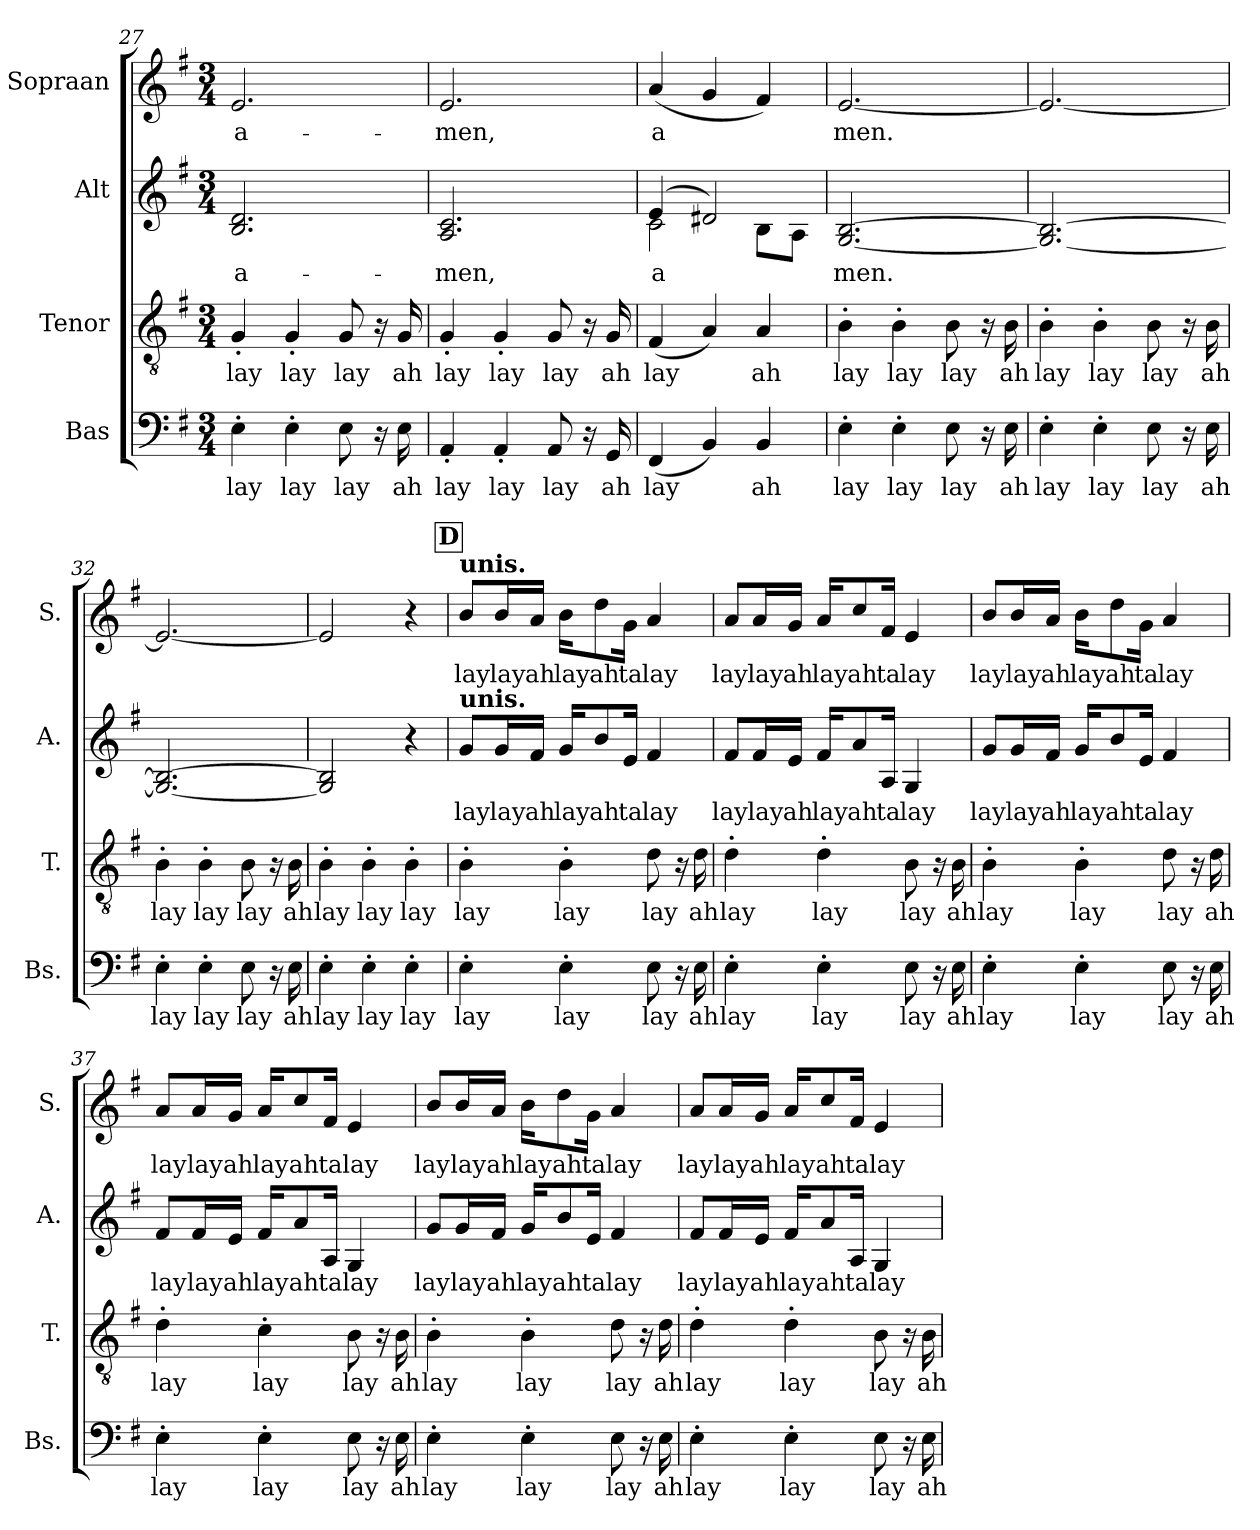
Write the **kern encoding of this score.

**kern	**text	**kern	**text	**kern	**text	**kern	**text
*part4	*part4	*part3	*part3	*part2	*part2	*part1	*part1
*staff4	*staff4	*staff3	*staff3	*staff2	*staff2	*staff1	*staff1
*I"Bas	*	*I"Tenor	*	*I"Alt	*	*I"Sopraan	*
*I'Bs.	*	*I'T.	*	*I'A.	*	*I'S.	*
!!LO:LB:g=z
*clefF4	*	*clefGv2	*	*clefG2	*	*clefG2	*
*k[f#]	*	*k[f#]	*	*k[f#]	*	*k[f#]	*
*M3/4	*	*M3/4	*	*M3/4	*	*M3/4	*
=27	=27	=27	=27	=27	=27	=27	=27
!	!LO:LY:b	!	!LO:LY:b	!	!LO:LY:b	!	!LO:LY:b
4E'\	lay	4G'/	lay	2.B/ 2.d/	a-	2.e/	a-
!	!LO:LY:b	!	!LO:LY:b	!	!	!	!
4E'\	lay	4G'/	lay	.	.	.	.
!	!LO:LY:b	!	!LO:LY:b	!	!	!	!
8E\	lay	8G/	lay	.	.	.	.
16r	.	16r	.	.	.	.	.
!	!LO:LY:b	!	!LO:LY:b	!	!	!	!
16E\	ah	16G/	ah	.	.	.	.
=28	=28	=28	=28	=28	=28	=28	=28
!	!LO:LY:b	!	!LO:LY:b	!	!LO:LY:b	!	!LO:LY:b
4AA'/	lay	4G'/	lay	2.A/ 2.c/	-men,	2.e/	-men,
!	!LO:LY:b	!	!LO:LY:b	!	!	!	!
4AA'/	lay	4G'/	lay	.	.	.	.
!	!LO:LY:b	!	!LO:LY:b	!	!	!	!
8AA/	lay	8G/	lay	.	.	.	.
16r	.	16r	.	.	.	.	.
!	!LO:LY:b	!	!LO:LY:b	!	!	!	!
16GG/	ah	16G/	ah	.	.	.	.
=29	=29	=29	=29	=29	=29	=29	=29
!	!LO:LY:b	!	!LO:LY:b	!	!LO:LY:b	!	!LO:LY:b
*	*	*	*	*^	*	*	*
(4FF#/	lay	(4F#/	lay	(4e/	2c\	a	(4a/	a
4BB/)	.	4A/)	.	2d#X/)	.	.	4g/	.
!	!LO:LY:b	!	!LO:LY:b	!	!	!	!	!
4BB/	ah	4A/	ah	.	8B\L	.	4f#/)	.
.	.	.	.	.	8A\J	.	.	.
=30	=30	=30	=30	=30	=30	=30	=30	=30
!	!LO:LY:b	!	!LO:LY:b	!	!	!LO:LY:b	!	!LO:LY:b
*	*	*	*	*v	*v	*	*	*
4E'\	lay	4B'\	lay	[2.G/ [2.B/	men.	[2.e/	men.
!	!LO:LY:b	!	!LO:LY:b	!	!	!	!
4E'\	lay	4B'\	lay	.	.	.	.
!	!LO:LY:b	!	!LO:LY:b	!	!	!	!
8E\	lay	8B\	lay	.	.	.	.
16r	.	16r	.	.	.	.	.
!	!LO:LY:b	!	!LO:LY:b	!	!	!	!
16E\	ah	16B\	ah	.	.	.	.
=31	=31	=31	=31	=31	=31	=31	=31
!	!LO:LY:b	!	!LO:LY:b	!	!	!	!
4E'\	lay	4B'\	lay	2.G/_ 2.B/_	.	2.e/_	.
!	!LO:LY:b	!	!LO:LY:b	!	!	!	!
4E'\	lay	4B'\	lay	.	.	.	.
!	!LO:LY:b	!	!LO:LY:b	!	!	!	!
8E\	lay	8B\	lay	.	.	.	.
16r	.	16r	.	.	.	.	.
!	!LO:LY:b	!	!LO:LY:b	!	!	!	!
16E\	ah	16B\	ah	.	.	.	.
!!LO:PB:g=z
=32	=32	=32	=32	=32	=32	=32	=32
!	!LO:LY:b	!	!LO:LY:b	!	!	!	!
4E'\	lay	4B'\	lay	2.G/_ 2.B/_	.	2.e/_	.
!	!LO:LY:b	!	!LO:LY:b	!	!	!	!
4E'\	lay	4B'\	lay	.	.	.	.
!	!LO:LY:b	!	!LO:LY:b	!	!	!	!
8E\	lay	8B\	lay	.	.	.	.
16r	.	16r	.	.	.	.	.
!	!LO:LY:b	!	!LO:LY:b	!	!	!	!
16E\	ah	16B\	ah	.	.	.	.
=33	=33	=33	=33	=33	=33	=33	=33
!	!LO:LY:b	!	!LO:LY:b	!	!	!	!
4E'\	lay	4B'\	lay	2G/] 2B/]	.	2e/]	.
!	!LO:LY:b	!	!LO:LY:b	!	!	!	!
4E'\	lay	4B'\	lay	.	.	.	.
!	!LO:LY:b	!	!LO:LY:b	!	!	!	!
4E'\	lay	4B'\	lay	4r	.	4r	.
!!LO:REH:place=s1:a:B:fs=14:t=D
=34	=34	=34	=34	=34	=34	=34	=34
!	!	!	!	!	!	!LO:TX:a:B:t=unis.	!
!	!	!	!	!LO:TX:a:B:t=unis.	!	!	!
!	!LO:LY:b	!	!LO:LY:b	!	!LO:LY:b	!	!LO:LY:b
4E'\	lay	4B'\	lay	8g/L	lay	8b/L	lay
!	!	!	!	!	!LO:LY:b	!	!LO:LY:b
.	.	.	.	16g/L	lay	16b/L	lay
!	!	!	!	!	!LO:LY:b	!	!LO:LY:b
.	.	.	.	16f#/JJ	ah	16a/JJ	ah
!	!LO:LY:b	!	!LO:LY:b	!	!LO:LY:b	!	!LO:LY:b
4E'\	lay	4B'\	lay	16g/KL	lay	16b\KL	lay
!	!	!	!	!	!LO:LY:b	!	!LO:LY:b
.	.	.	.	8b/	ah	8dd\	ah
!	!	!	!	!	!LO:LY:b	!	!LO:LY:b
.	.	.	.	16e/Jk	ta	16g\Jk	ta
!	!LO:LY:b	!	!LO:LY:b	!	!LO:LY:b	!	!LO:LY:b
8E\	lay	8d\	lay	4f#/	lay	4a/	lay
16r	.	16r	.	.	.	.	.
!	!LO:LY:b	!	!LO:LY:b	!	!	!	!
16E\	ah	16d\	ah	.	.	.	.
=35	=35	=35	=35	=35	=35	=35	=35
!	!LO:LY:b	!	!LO:LY:b	!	!LO:LY:b	!	!LO:LY:b
4E'\	lay	4d'\	lay	8f#/L	lay	8a/L	lay
!	!	!	!	!	!LO:LY:b	!	!LO:LY:b
.	.	.	.	16f#/L	lay	16a/L	lay
!	!	!	!	!	!LO:LY:b	!	!LO:LY:b
.	.	.	.	16e/JJ	ah	16g/JJ	ah
!	!LO:LY:b	!	!LO:LY:b	!	!LO:LY:b	!	!LO:LY:b
4E'\	lay	4d'\	lay	16f#/KL	lay	16a/KL	lay
!	!	!	!	!	!LO:LY:b	!	!LO:LY:b
.	.	.	.	8a/	ah	8cc/	ah
!	!	!	!	!	!LO:LY:b	!	!LO:LY:b
.	.	.	.	16A/Jk	ta	16f#/Jk	ta
!	!LO:LY:b	!	!LO:LY:b	!	!LO:LY:b	!	!LO:LY:b
8E\	lay	8B\	lay	4G/	lay	4e/	lay
16r	.	16r	.	.	.	.	.
!	!LO:LY:b	!	!LO:LY:b	!	!	!	!
16E\	ah	16B\	ah	.	.	.	.
!!LO:LB:g=z
=36	=36	=36	=36	=36	=36	=36	=36
!	!LO:LY:b	!	!LO:LY:b	!	!LO:LY:b	!	!LO:LY:b
4E'\	lay	4B'\	lay	8g/L	lay	8b/L	lay
!	!	!	!	!	!LO:LY:b	!	!LO:LY:b
.	.	.	.	16g/L	lay	16b/L	lay
!	!	!	!	!	!LO:LY:b	!	!LO:LY:b
.	.	.	.	16f#/JJ	ah	16a/JJ	ah
!	!LO:LY:b	!	!LO:LY:b	!	!LO:LY:b	!	!LO:LY:b
4E'\	lay	4B'\	lay	16g/KL	lay	16b\KL	lay
!	!	!	!	!	!LO:LY:b	!	!LO:LY:b
.	.	.	.	8b/	ah	8dd\	ah
!	!	!	!	!	!LO:LY:b	!	!LO:LY:b
.	.	.	.	16e/Jk	ta	16g\Jk	ta
!	!LO:LY:b	!	!LO:LY:b	!	!LO:LY:b	!	!LO:LY:b
8E\	lay	8d\	lay	4f#/	lay	4a/	lay
16r	.	16r	.	.	.	.	.
!	!LO:LY:b	!	!LO:LY:b	!	!	!	!
16E\	ah	16d\	ah	.	.	.	.
=37	=37	=37	=37	=37	=37	=37	=37
!	!LO:LY:b	!	!LO:LY:b	!	!LO:LY:b	!	!LO:LY:b
4E'\	lay	4d'\	lay	8f#/L	lay	8a/L	lay
!	!	!	!	!	!LO:LY:b	!	!LO:LY:b
.	.	.	.	16f#/L	lay	16a/L	lay
!	!	!	!	!	!LO:LY:b	!	!LO:LY:b
.	.	.	.	16e/JJ	ah	16g/JJ	ah
!	!LO:LY:b	!	!LO:LY:b	!	!LO:LY:b	!	!LO:LY:b
4E'\	lay	4c'\	lay	16f#/KL	lay	16a/KL	lay
!	!	!	!	!	!LO:LY:b	!	!LO:LY:b
.	.	.	.	8a/	ah	8cc/	ah
!	!	!	!	!	!LO:LY:b	!	!LO:LY:b
.	.	.	.	16A/Jk	ta	16f#/Jk	ta
!	!LO:LY:b	!	!LO:LY:b	!	!LO:LY:b	!	!LO:LY:b
8E\	lay	8B\	lay	4G/	lay	4e/	lay
16r	.	16r	.	.	.	.	.
!	!LO:LY:b	!	!LO:LY:b	!	!	!	!
16E\	ah	16B\	ah	.	.	.	.
=38	=38	=38	=38	=38	=38	=38	=38
!	!LO:LY:b	!	!LO:LY:b	!	!LO:LY:b	!	!LO:LY:b
4E'\	lay	4B'\	lay	8g/L	lay	8b/L	lay
!	!	!	!	!	!LO:LY:b	!	!LO:LY:b
.	.	.	.	16g/L	lay	16b/L	lay
!	!	!	!	!	!LO:LY:b	!	!LO:LY:b
.	.	.	.	16f#/JJ	ah	16a/JJ	ah
!	!LO:LY:b	!	!LO:LY:b	!	!LO:LY:b	!	!LO:LY:b
4E'\	lay	4B'\	lay	16g/KL	lay	16b\KL	lay
!	!	!	!	!	!LO:LY:b	!	!LO:LY:b
.	.	.	.	8b/	ah	8dd\	ah
!	!	!	!	!	!LO:LY:b	!	!LO:LY:b
.	.	.	.	16e/Jk	ta	16g\Jk	ta
!	!LO:LY:b	!	!LO:LY:b	!	!LO:LY:b	!	!LO:LY:b
8E\	lay	8d\	lay	4f#/	lay	4a/	lay
16r	.	16r	.	.	.	.	.
!	!LO:LY:b	!	!LO:LY:b	!	!	!	!
16E\	ah	16d\	ah	.	.	.	.
!!LO:PB:g=z
=39	=39	=39	=39	=39	=39	=39	=39
!	!LO:LY:b	!	!LO:LY:b	!	!LO:LY:b	!	!LO:LY:b
4E'\	lay	4d'\	lay	8f#/L	lay	8a/L	lay
!	!	!	!	!	!LO:LY:b	!	!LO:LY:b
.	.	.	.	16f#/L	lay	16a/L	lay
!	!	!	!	!	!LO:LY:b	!	!LO:LY:b
.	.	.	.	16e/JJ	ah	16g/JJ	ah
!	!LO:LY:b	!	!LO:LY:b	!	!LO:LY:b	!	!LO:LY:b
4E'\	lay	4d'\	lay	16f#/KL	lay	16a/KL	lay
!	!	!	!	!	!LO:LY:b	!	!LO:LY:b
.	.	.	.	8a/	ah	8cc/	ah
!	!	!	!	!	!LO:LY:b	!	!LO:LY:b
.	.	.	.	16A/Jk	ta	16f#/Jk	ta
!	!LO:LY:b	!	!LO:LY:b	!	!LO:LY:b	!	!LO:LY:b
8E\	lay	8B\	lay	4G/	lay	4e/	lay
16r	.	16r	.	.	.	.	.
!	!LO:LY:b	!	!LO:LY:b	!	!	!	!
16E\	ah	16B\	ah	.	.	.	.
=	=	=	=	=	=	=	=
*-	*-	*-	*-	*-	*-	*-	*-
